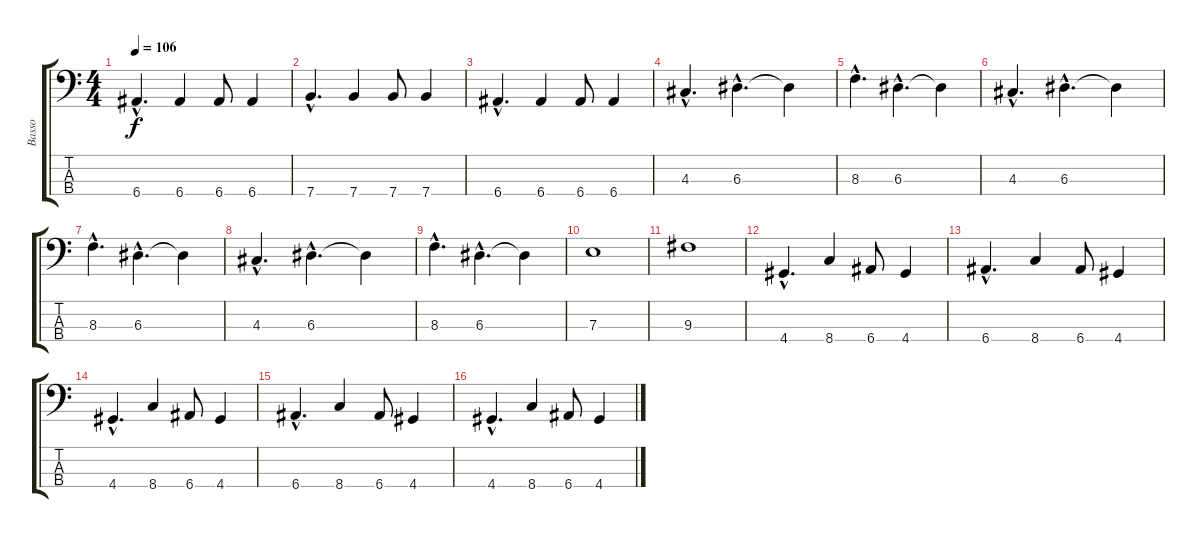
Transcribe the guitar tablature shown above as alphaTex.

\track ("Basso" "Basso") {instrument electricbassfinger}
\staff {score tabs}
\tuning (G2 D2 A1 E1) {hide}
\ts (4 4)
\tempo 106
\clef f4
\ks c
6.4{hac}.4{d dy f} 6.4.4 6.4.8 6.4.4 |
7.4{hac}.4{d} 7.4.4 7.4.8 7.4.4 |
6.4{hac}.4{d} 6.4.4 6.4.8 6.4.4 |
4.3{hac}.4{d} 6.3{hac}.4{d} 6.3{t}.4 |
8.3{hac}.4{d} 6.3{hac}.4{d} 6.3{t}.4 |
4.3{hac}.4{d} 6.3{hac}.4{d} 6.3{t}.4 |
8.3{hac}.4{d} 6.3{hac}.4{d} 6.3{t}.4 |
4.3{hac}.4{d} 6.3{hac}.4{d} 6.3{t}.4 |
8.3{hac}.4{d} 6.3{hac}.4{d} 6.3{t}.4 |
7.3.1 |
9.3.1 |
4.4{hac}.4{d} 8.4.4 6.4.8 4.4.4 |
6.4{hac}.4{d} 8.4.4 6.4.8 4.4.4 |
4.4{hac}.4{d} 8.4.4 6.4.8 4.4.4 |
6.4{hac}.4{d} 8.4.4 6.4.8 4.4.4 |
4.4{hac}.4{d} 8.4.4 6.4.8 4.4.4
